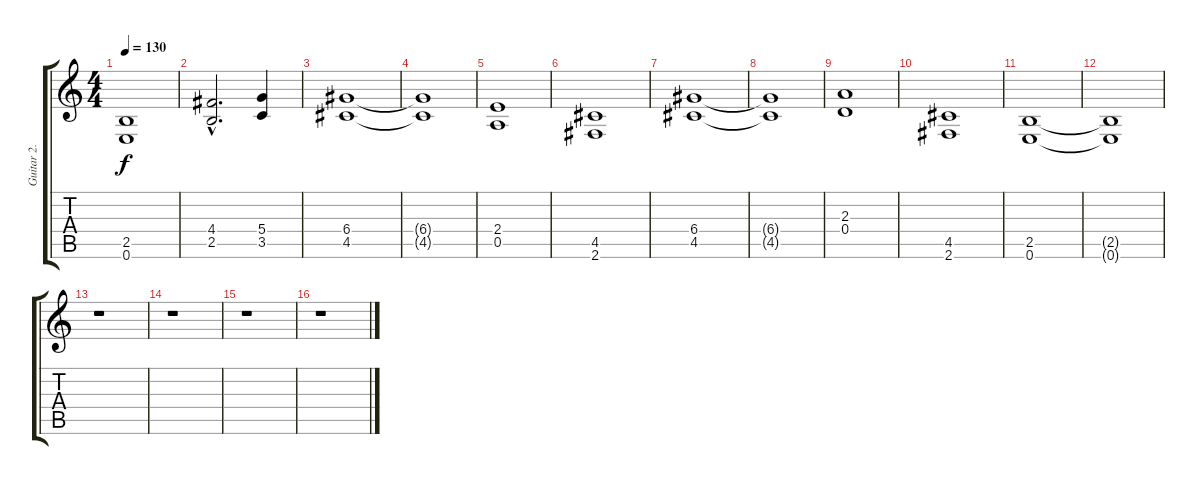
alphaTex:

\track ("Guitar 2." "Guitar 2.") {instrument overdrivenguitar}
\staff {score tabs}
\tuning (E4 B3 G3 D3 A2 E2) {hide}
\ts (4 4)
\tempo 130
\clef g2
\ks c
(2.5 0.6).1{dy f} |
(4.4 2.5{hac}).2{d} (5.4 3.5).4 |
(6.4 4.5).1 |
(6.4{t} 4.5{t}).1 |
(2.4 0.5).1 |
(4.5 2.6).1 |
(6.4 4.5).1 |
(6.4{t} 4.5{t}).1 |
(2.3 0.4).1 |
(4.5 2.6).1 |
(2.5 0.6).1 |
(2.5{t} 0.6{t}).1 |
r.1 |
r.1 |
r.1 |
r.1
